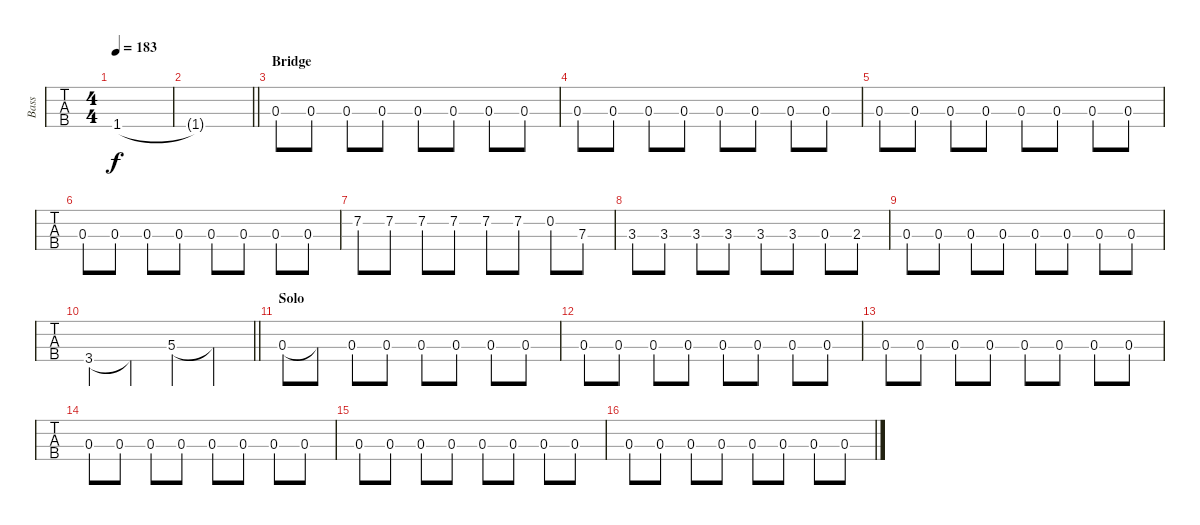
\track ("Bass" "Bass") {instrument electricbassfinger}
\staff {tabs}
\tuning (G2 D2 A1 E1) {hide}
\ts (4 4)
\tempo 183
\clef f4
\ks c
1.4.1{dy f} |
\barLineRight lightlight
1.4{t}.1 |
\section ("" "Bridge")
0.3.8 0.3.8 0.3.8 0.3.8 0.3.8 0.3.8 0.3.8 0.3.8 |
0.3.8 0.3.8 0.3.8 0.3.8 0.3.8 0.3.8 0.3.8 0.3.8 |
0.3.8 0.3.8 0.3.8 0.3.8 0.3.8 0.3.8 0.3.8 0.3.8 |
0.3.8 0.3.8 0.3.8 0.3.8 0.3.8 0.3.8 0.3.8 0.3.8 |
7.2.8 7.2.8 7.2.8 7.2.8 7.2.8 7.2.8 0.2.8 7.3.8 |
3.3.8 3.3.8 3.3.8 3.3.8 3.3.8 3.3.8 0.3.8 2.3.8 |
0.3.8 0.3.8 0.3.8 0.3.8 0.3.8 0.3.8 0.3.8 0.3.8 |
\barLineRight lightlight
3.4.4 3.4{t}.4 5.3.4 5.3{t}.4 |
\section ("" "Solo")
0.3.8 0.3{t}.8 0.3.8 0.3.8 0.3.8 0.3.8 0.3.8 0.3.8 |
0.3.8 0.3.8 0.3.8 0.3.8 0.3.8 0.3.8 0.3.8 0.3.8 |
0.3.8 0.3.8 0.3.8 0.3.8 0.3.8 0.3.8 0.3.8 0.3.8 |
0.3.8 0.3.8 0.3.8 0.3.8 0.3.8 0.3.8 0.3.8 0.3.8 |
0.3.8 0.3.8 0.3.8 0.3.8 0.3.8 0.3.8 0.3.8 0.3.8 |
0.3.8 0.3.8 0.3.8 0.3.8 0.3.8 0.3.8 0.3.8 0.3.8
